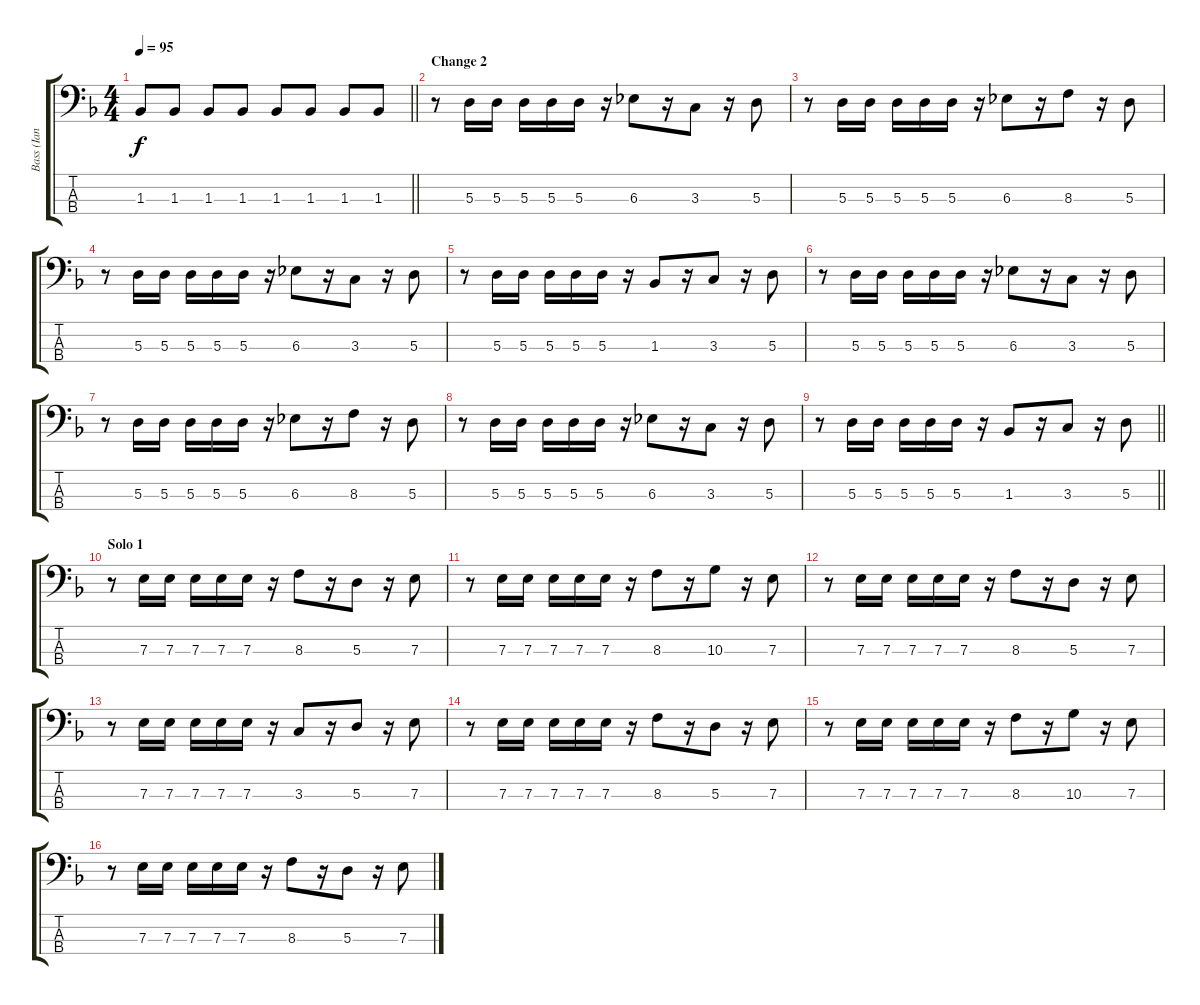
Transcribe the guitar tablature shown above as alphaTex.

\track ("Bass (Ian Hill)" "Bass (Ian ") {instrument electricbasspick}
\staff {score tabs}
\tuning (G2 D2 A1 D1) {hide}
\ts (4 4)
\tempo 95
\clef f4
\barLineRight lightlight
\ks dminor
1.3.8{dy f} 1.3.8 1.3.8 1.3.8 1.3.8 1.3.8 1.3.8 1.3.8 |
\section ("" "Change 2")
r.8 5.3.16 5.3.16 5.3.16 5.3.16 5.3.16 r.16 6.3.8 r.16 3.3.8 r.16 5.3.8 |
r.8 5.3.16 5.3.16 5.3.16 5.3.16 5.3.16 r.16 6.3.8 r.16 8.3.8 r.16 5.3.8 |
r.8 5.3.16 5.3.16 5.3.16 5.3.16 5.3.16 r.16 6.3.8 r.16 3.3.8 r.16 5.3.8 |
r.8 5.3.16 5.3.16 5.3.16 5.3.16 5.3.16 r.16 1.3.8 r.16 3.3.8 r.16 5.3.8 |
r.8 5.3.16 5.3.16 5.3.16 5.3.16 5.3.16 r.16 6.3.8 r.16 3.3.8 r.16 5.3.8 |
r.8 5.3.16 5.3.16 5.3.16 5.3.16 5.3.16 r.16 6.3.8 r.16 8.3.8 r.16 5.3.8 |
r.8 5.3.16 5.3.16 5.3.16 5.3.16 5.3.16 r.16 6.3.8 r.16 3.3.8 r.16 5.3.8 |
\barLineRight lightlight
r.8 5.3.16 5.3.16 5.3.16 5.3.16 5.3.16 r.16 1.3.8 r.16 3.3.8 r.16 5.3.8 |
\section ("" "Solo 1")
r.8 7.3.16 7.3.16 7.3.16 7.3.16 7.3.16 r.16 8.3.8 r.16 5.3.8 r.16 7.3.8 |
r.8 7.3.16 7.3.16 7.3.16 7.3.16 7.3.16 r.16 8.3.8 r.16 10.3.8 r.16 7.3.8 |
r.8 7.3.16 7.3.16 7.3.16 7.3.16 7.3.16 r.16 8.3.8 r.16 5.3.8 r.16 7.3.8 |
r.8 7.3.16 7.3.16 7.3.16 7.3.16 7.3.16 r.16 3.3.8 r.16 5.3.8 r.16 7.3.8 |
r.8 7.3.16 7.3.16 7.3.16 7.3.16 7.3.16 r.16 8.3.8 r.16 5.3.8 r.16 7.3.8 |
r.8 7.3.16 7.3.16 7.3.16 7.3.16 7.3.16 r.16 8.3.8 r.16 10.3.8 r.16 7.3.8 |
r.8 7.3.16 7.3.16 7.3.16 7.3.16 7.3.16 r.16 8.3.8 r.16 5.3.8 r.16 7.3.8
